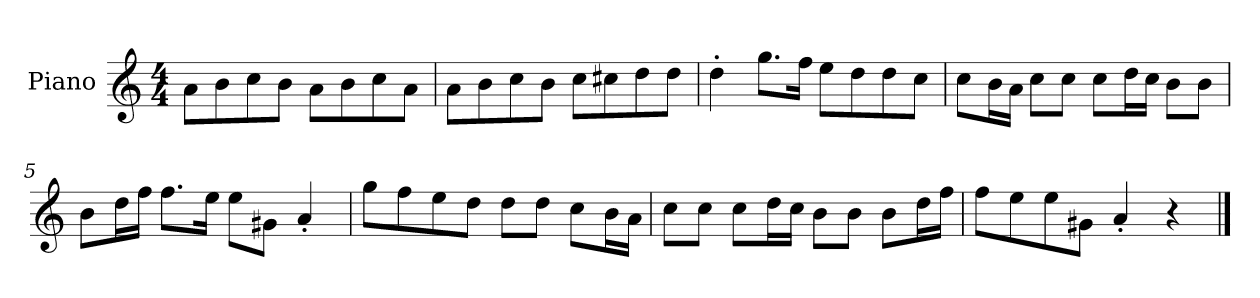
**kern
*part1
*staff1
*I"Piano
*I'P-no
*clefG2
*k[]
*M4/4
*MM90
=1
8a\L
8b\
8cc\
8b\J
8a\L
8b\
8cc\
8a\J
=2
8a\L
8b\
8cc\
8b\J
8cc\L
8cc#X\
8dd\
8dd\J
=3
4dd'\
8.gg\L
16ff\Jk
8ee\L
8dd\
8dd\
8cc\J
=4
8cc\L
16b\L
16a\JJ
8cc\L
8cc\J
8cc\L
16dd\L
16cc\JJ
8b\L
8b\J
!!LO:LB:g=z
=5
8b\L
16dd\L
16ff\JJ
8.ff\L
16ee\Jk
8ee\L
8g#X\J
4a'/
=6
8gg\L
8ff\
8ee\
8dd\J
8dd\L
8dd\J
8cc\L
16b\L
16a\JJ
=7
8cc\L
8cc\J
8cc\L
16dd\L
16cc\JJ
8b\L
8b\J
8b\L
16dd\L
16ff\JJ
=8
8ff\L
8ee\
8ee\
8g#X\J
4a'/
4r
==
*-
